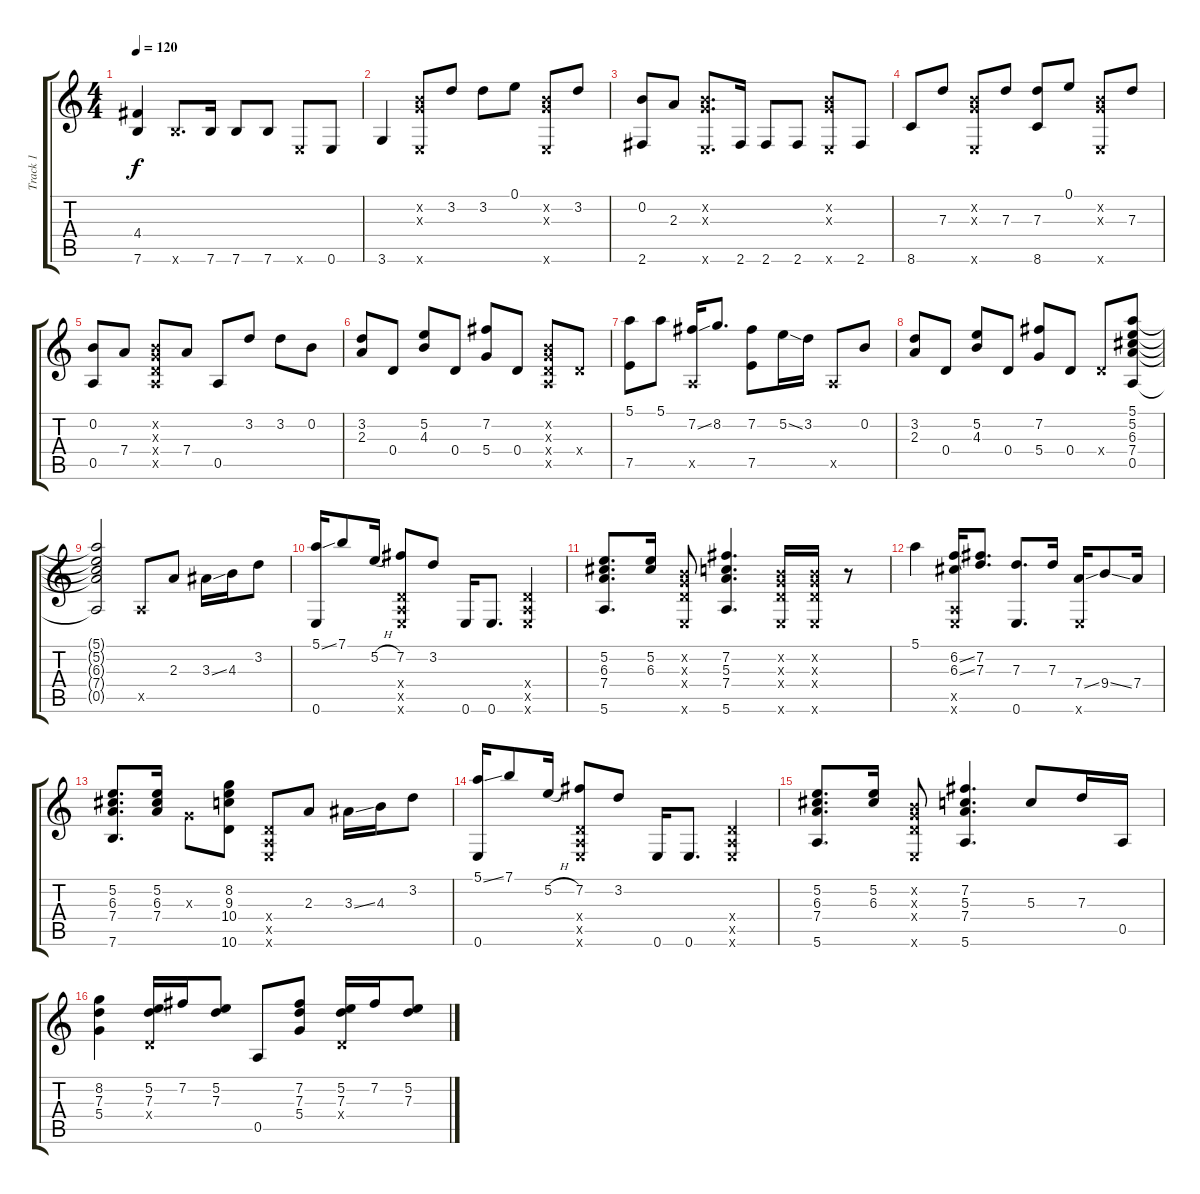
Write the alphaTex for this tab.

\track ("Track 1" "Track 1") {instrument acousticguitarsteel}
\staff {score tabs}
\tuning (E4 B3 G3 D3 A2 E2) {hide}
\ts (4 4)
\tempo 120
\clef g2
\ks c
(4.4 7.6).4{dy f} 7.6{x}.8{d} 7.6.16 7.6.8 7.6.8 0.6{x}.8 0.6.8 |
3.6.4 (0.2{x} 0.3{x} 0.6{x}).8 3.2.8 3.2.8 0.1.8 (0.2{x} 0.3{x} 0.6{x}).8 3.2.8 |
(0.2 2.6).8 2.3.8 (0.2{x} 0.3{x} 0.6{x}).8{d} 2.6.16 2.6.8 2.6.8 (0.2{x} 0.3{x} 0.6{x}).8 2.6.8 |
8.6.8 7.3.8 (0.2{x} 0.3{x} 0.6{x}).8 7.3.8 (7.3 8.6).8 0.1.8 (0.2{x} 0.3{x} 0.6{x}).8 7.3.8 |
(0.2 0.5).8 7.4.8 (0.2{x} 0.3{x} 0.4{x} 0.5{x}).8 7.4.8 0.5.8 3.2.8 3.2.8 0.2.8 |
(3.2 2.3).8 0.4.8 (5.2 4.3).8 0.4.8 (7.2 5.4).8 0.4.8 (0.2{x} 0.3{x} 0.4{x} 0.5{x}).8 0.4{x}.8 |
(5.1 7.5).8 5.1.8 (7.2{ss} 0.5{x}).16 8.2.8{d} (7.2 7.5).8 5.2{ss}.16 3.2.16 0.5{x}.8 0.2.8 |
(3.2 2.3).8 0.4.8 (5.2 4.3).8 0.4.8 (7.2 5.4).8 0.4.8 0.4{x}.8 (5.1 5.2 6.3 7.4 0.5).8 |
(5.1{t} 5.2{t} 6.3{t} 7.4{t} 0.5{t}).2 0.5{x}.8 2.3.8 3.3{ss}.16 4.3.16 3.2.8 |
(5.1{ss} 0.6).16 7.1.8 5.2{h}.16 (7.2 0.4{x} 0.5{x} 0.6{x}).8 3.2.8 0.6.16 0.6.8{d} (0.4{x} 0.5{x} 0.6{x}).4 |
(5.2 6.3 7.4 5.6).8{d} (5.2 6.3).16 (0.2{x} 0.3{x} 0.4{x} 0.6{x}).8 (7.2 5.3 7.4 5.6).4{d} (0.2{x} 0.3{x} 0.4{x} 0.6{x}).16 (0.2{x} 0.3{x} 0.4{x} 0.6{x}).16 r.8 |
5.1.4 (6.2{ss} 6.3{ss} 0.5{x} 0.6{x}).16 (7.2 7.3).8{d} (7.3 0.6).8{d} 7.3.16 (7.4{ss} 0.6{x}).16 9.4{ss}.8 7.4.16 |
(5.2 6.3 7.4 7.6).8{d} (5.2 6.3 7.4).16 0.3{x}.8 (8.2 9.3 10.4 10.6).8 (0.4{x} 0.5{x} 0.6{x}).8 2.3.8 3.3{ss}.16 4.3.16 3.2.8 |
(5.1{ss} 0.6).16 7.1.8 5.2{h}.16 (7.2 0.4{x} 0.5{x} 0.6{x}).8 3.2.8 0.6.16 0.6.8{d} (0.4{x} 0.5{x} 0.6{x}).4 |
(5.2 6.3 7.4 5.6).8{d} (5.2 6.3).16 (0.2{x} 0.3{x} 0.4{x} 0.6{x}).8 (7.2 5.3 7.4 5.6).4{d} 5.3.8 7.3.16 0.5.16 |
(8.2 7.3 5.4).4 (5.2 7.3 0.4{x}).16 7.2.16 (5.2 7.3).8 0.5.8 (7.2 7.3 5.4).8 (5.2 7.3 0.4{x}).16 7.2.16 (5.2 7.3).8
